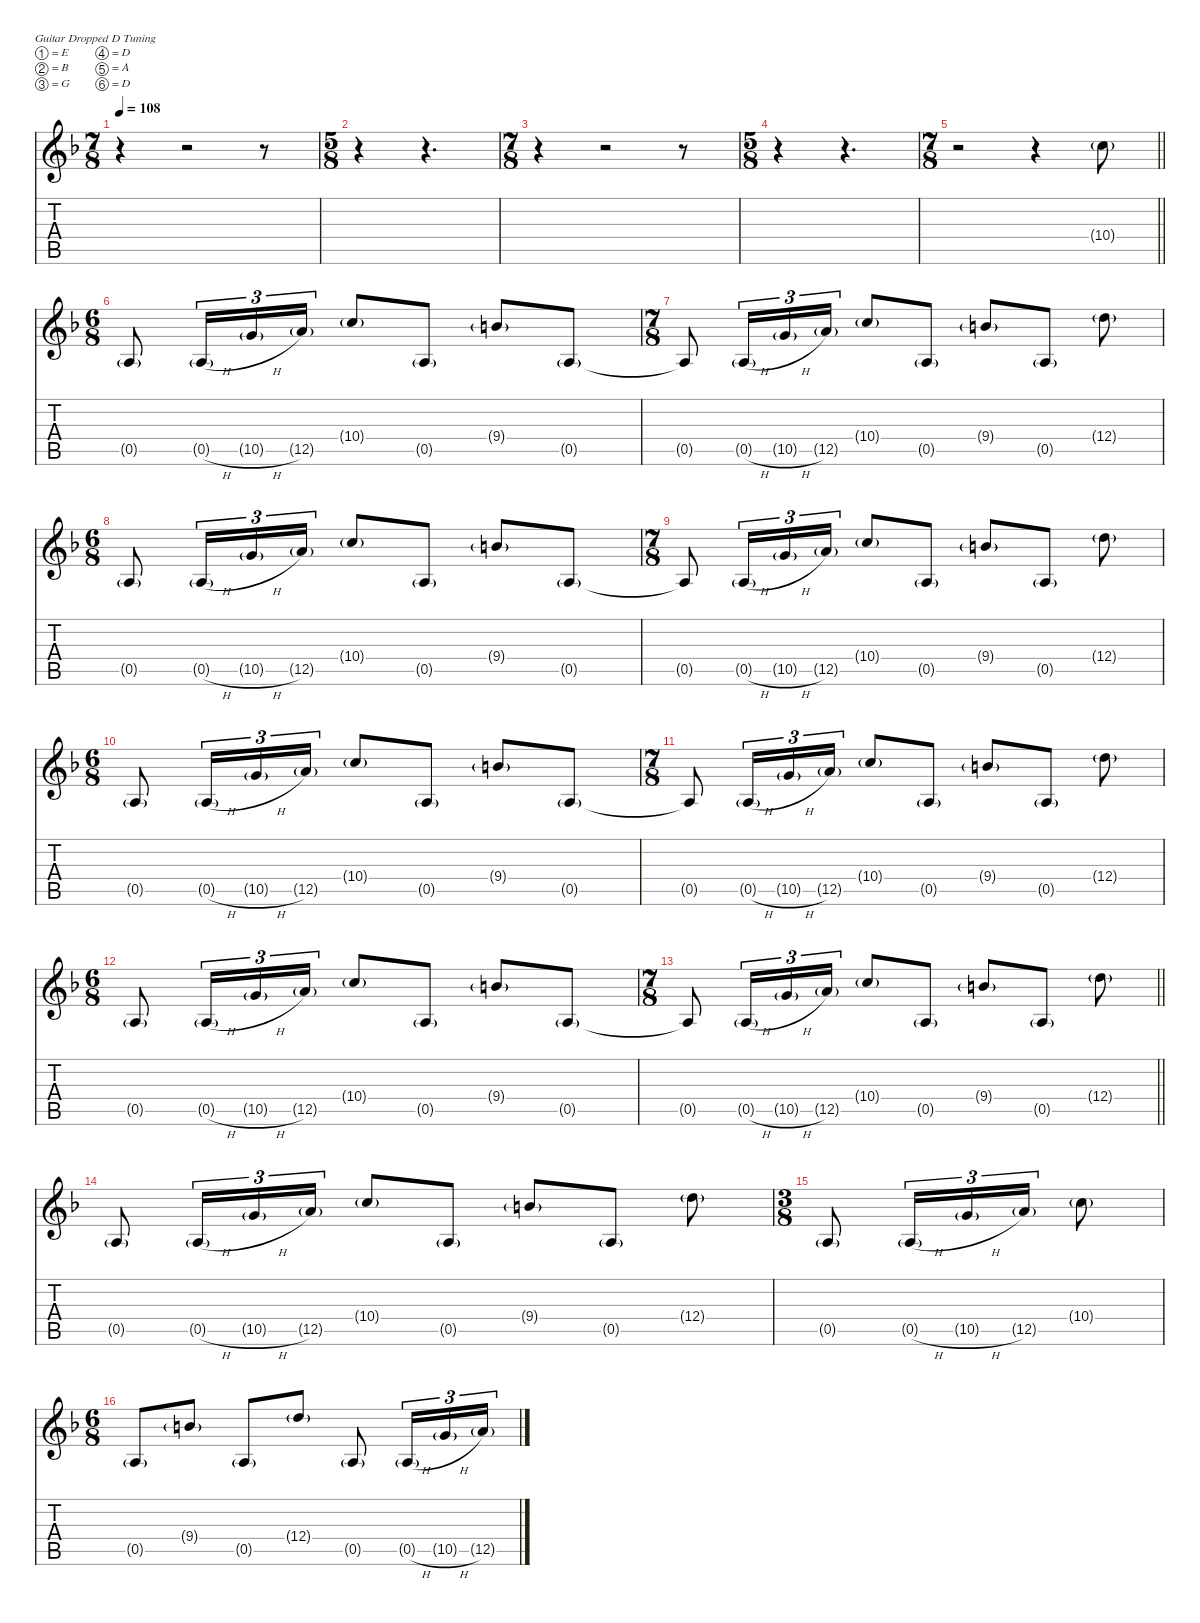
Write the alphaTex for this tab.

\defaultSystemsLayout 4
\hideDynamics
\bracketExtendMode nobrackets
\singleTrackTrackNamePolicy hidden
\multiTrackTrackNamePolicy hidden
\firstSystemTrackNameMode fullname
\firstSystemTrackNameOrientation horizontal
\otherSystemsTrackNameOrientation horizontal
\track ("AJ Delay" "od.guit.") {mute instrument overdrivenguitar}
\staff {score tabs}
\tuning (E4 B3 G3 D3 A2 D2)
\ts (7 8)
\beaming (8 2 2 2 2)
\tempo 108
\clef g2
\ks dminor
r.4{dy f beam Down} r.2{beam Down} r.8{beam Down} |
\ts (5 8)
\beaming (8 2 2 2 2)
r.4{beam Down} r.4{d beam Down} |
\ts (7 8)
\beaming (8 2 2 2 2)
r.4{beam Down} r.2{beam Down} r.8{beam Down} |
\ts (5 8)
\beaming (8 2 2 2 2)
r.4{beam Down} r.4{d beam Down} |
\ts (7 8)
\beaming (8 2 2 2 2)
\barLineRight lightlight
r.2{beam Down} r.4{beam Down} 10.4{g acc forcenatural}.8{dy p beam Down} |
\ts (6 8)
\beaming (8 2 2 2 2)
0.5{g acc forcenatural}.8{beam Up} 0.5{h g acc forcenatural}.16{tu (3 2) beam Up} 10.5{h g acc forcenatural}.16{tu (3 2) beam Up} 12.5{g acc forcenatural}.16{tu (3 2) beam Up} 10.4{g acc forcenatural}.8{beam Up} 0.5{g acc forcenatural}.8{beam Up} 9.4{g acc forcenatural}.8{beam Up} 0.5{g acc forcenatural}.8{beam Up} |
\ts (7 8)
\beaming (8 2 2 2 2)
0.5{t acc forcenatural}.8{dy pp beam Up} 0.5{h g acc forcenatural}.16{tu (3 2) dy p beam Up} 10.5{h g acc forcenatural}.16{tu (3 2) beam Up} 12.5{g acc forcenatural}.16{tu (3 2) beam Up} 10.4{g acc forcenatural}.8{beam Up} 0.5{g acc forcenatural}.8{beam Up} 9.4{g acc forcenatural}.8{beam Up} 0.5{g acc forcenatural}.8{beam Up} 12.4{g acc forcenatural}.8{beam Down} |
\ts (6 8)
\beaming (8 2 2 2 2)
0.5{g acc forcenatural}.8{beam Up} 0.5{h g acc forcenatural}.16{tu (3 2) beam Up} 10.5{h g acc forcenatural}.16{tu (3 2) beam Up} 12.5{g acc forcenatural}.16{tu (3 2) beam Up} 10.4{g acc forcenatural}.8{beam Up} 0.5{g acc forcenatural}.8{beam Up} 9.4{g acc forcenatural}.8{beam Up} 0.5{g acc forcenatural}.8{beam Up} |
\ts (7 8)
\beaming (8 2 2 2 2)
0.5{t acc forcenatural}.8{dy pp beam Up} 0.5{h g acc forcenatural}.16{tu (3 2) dy p beam Up} 10.5{h g acc forcenatural}.16{tu (3 2) beam Up} 12.5{g acc forcenatural}.16{tu (3 2) beam Up} 10.4{g acc forcenatural}.8{beam Up} 0.5{g acc forcenatural}.8{beam Up} 9.4{g acc forcenatural}.8{beam Up} 0.5{g acc forcenatural}.8{beam Up} 12.4{g acc forcenatural}.8{beam Down} |
\ts (6 8)
\beaming (8 2 2 2 2)
0.5{g acc forcenatural}.8{beam Up} 0.5{h g acc forcenatural}.16{tu (3 2) beam Up} 10.5{h g acc forcenatural}.16{tu (3 2) beam Up} 12.5{g acc forcenatural}.16{tu (3 2) beam Up} 10.4{g acc forcenatural}.8{beam Up} 0.5{g acc forcenatural}.8{beam Up} 9.4{g acc forcenatural}.8{beam Up} 0.5{g acc forcenatural}.8{beam Up} |
\ts (7 8)
\beaming (8 2 2 2 2)
0.5{t acc forcenatural}.8{dy pp beam Up} 0.5{h g acc forcenatural}.16{tu (3 2) dy p beam Up} 10.5{h g acc forcenatural}.16{tu (3 2) beam Up} 12.5{g acc forcenatural}.16{tu (3 2) beam Up} 10.4{g acc forcenatural}.8{beam Up} 0.5{g acc forcenatural}.8{beam Up} 9.4{g acc forcenatural}.8{beam Up} 0.5{g acc forcenatural}.8{beam Up} 12.4{g acc forcenatural}.8{beam Down} |
\ts (6 8)
\beaming (8 2 2 2 2)
0.5{g acc forcenatural}.8{beam Up} 0.5{h g acc forcenatural}.16{tu (3 2) beam Up} 10.5{h g acc forcenatural}.16{tu (3 2) beam Up} 12.5{g acc forcenatural}.16{tu (3 2) beam Up} 10.4{g acc forcenatural}.8{beam Up} 0.5{g acc forcenatural}.8{beam Up} 9.4{g acc forcenatural}.8{beam Up} 0.5{g acc forcenatural}.8{beam Up} |
\ts (7 8)
\beaming (8 2 2 2 2)
\barLineRight lightlight
0.5{t acc forcenatural}.8{dy pp beam Up} 0.5{h g acc forcenatural}.16{tu (3 2) dy p beam Up} 10.5{h g acc forcenatural}.16{tu (3 2) beam Up} 12.5{g acc forcenatural}.16{tu (3 2) beam Up} 10.4{g acc forcenatural}.8{beam Up} 0.5{g acc forcenatural}.8{beam Up} 9.4{g acc forcenatural}.8{beam Up} 0.5{g acc forcenatural}.8{beam Up} 12.4{g acc forcenatural}.8{beam Down} |
0.5{g acc forcenatural}.8{beam Up} 0.5{h g acc forcenatural}.16{tu (3 2) beam Up} 10.5{h g acc forcenatural}.16{tu (3 2) beam Up} 12.5{g acc forcenatural}.16{tu (3 2) beam Up} 10.4{g acc forcenatural}.8{beam Up} 0.5{g acc forcenatural}.8{beam Up} 9.4{g acc forcenatural}.8{beam Up} 0.5{g acc forcenatural}.8{beam Up} 12.4{g acc forcenatural}.8{beam Down} |
\ts (3 8)
\beaming (8 2 2 2 2)
0.5{g acc forcenatural}.8{beam Up} 0.5{h g acc forcenatural}.16{tu (3 2) beam Up} 10.5{h g acc forcenatural}.16{tu (3 2) beam Up} 12.5{g acc forcenatural}.16{tu (3 2) beam Up} 10.4{g acc forcenatural}.8{beam Down} |
\ts (6 8)
\beaming (8 2 2 2 2)
0.5{g acc forcenatural}.8{beam Up} 9.4{g acc forcenatural}.8{beam Up} 0.5{g acc forcenatural}.8{beam Up} 12.4{g acc forcenatural}.8{beam Up} 0.5{g acc forcenatural}.8{beam Up} 0.5{h g acc forcenatural}.16{tu (3 2) beam Up} 10.5{h g acc forcenatural}.16{tu (3 2) beam Up} 12.5{g acc forcenatural}.16{tu (3 2) beam Up}
